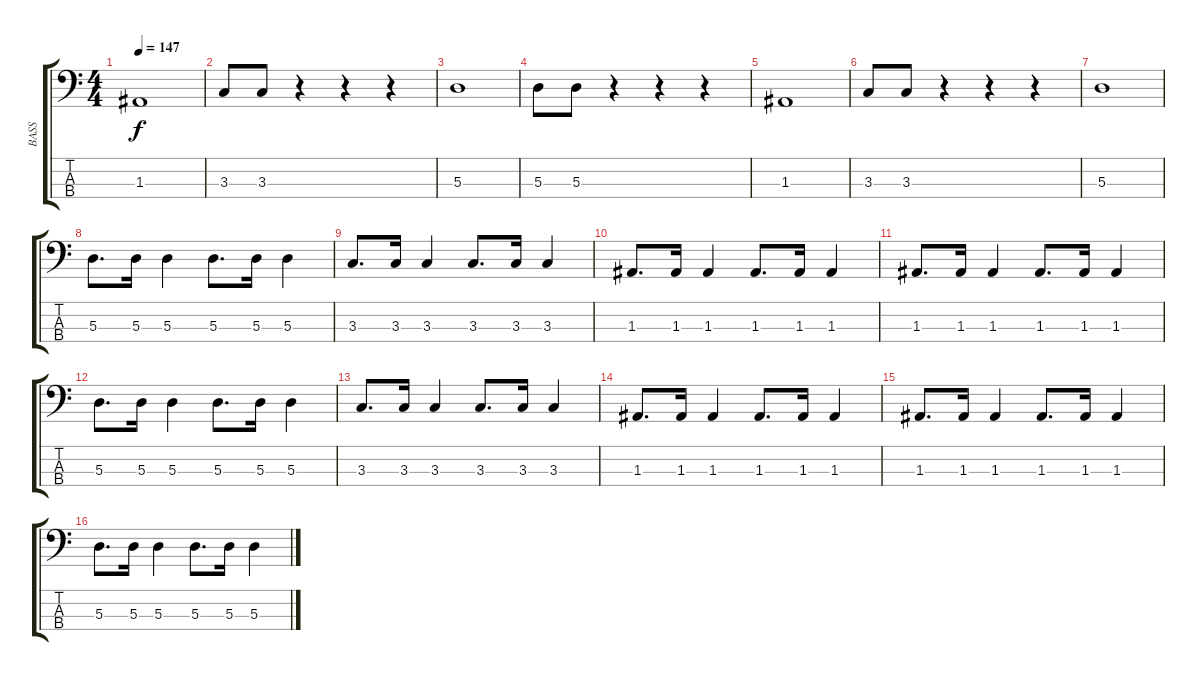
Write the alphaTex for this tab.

\track ("BASS" "BASS") {instrument electricbassfinger}
\staff {score tabs}
\tuning (G2 D2 A1 E1) {hide}
\ts (4 4)
\tempo 147
\clef f4
\ks c
1.3.1{dy f} |
3.3.8 3.3.8 r.4 r.4 r.4 |
5.3.1 |
5.3.8 5.3.8 r.4 r.4 r.4 |
1.3.1 |
3.3.8 3.3.8 r.4 r.4 r.4 |
5.3.1 |
5.3.8{d} 5.3.16 5.3.4 5.3.8{d} 5.3.16 5.3.4 |
3.3.8{d} 3.3.16 3.3.4 3.3.8{d} 3.3.16 3.3.4 |
1.3.8{d} 1.3.16 1.3.4 1.3.8{d} 1.3.16 1.3.4 |
1.3.8{d} 1.3.16 1.3.4 1.3.8{d} 1.3.16 1.3.4 |
5.3.8{d} 5.3.16 5.3.4 5.3.8{d} 5.3.16 5.3.4 |
3.3.8{d} 3.3.16 3.3.4 3.3.8{d} 3.3.16 3.3.4 |
1.3.8{d} 1.3.16 1.3.4 1.3.8{d} 1.3.16 1.3.4 |
1.3.8{d} 1.3.16 1.3.4 1.3.8{d txt ""} 1.3.16 1.3.4 |
5.3.8{d} 5.3.16 5.3.4 5.3.8{d} 5.3.16 5.3.4
